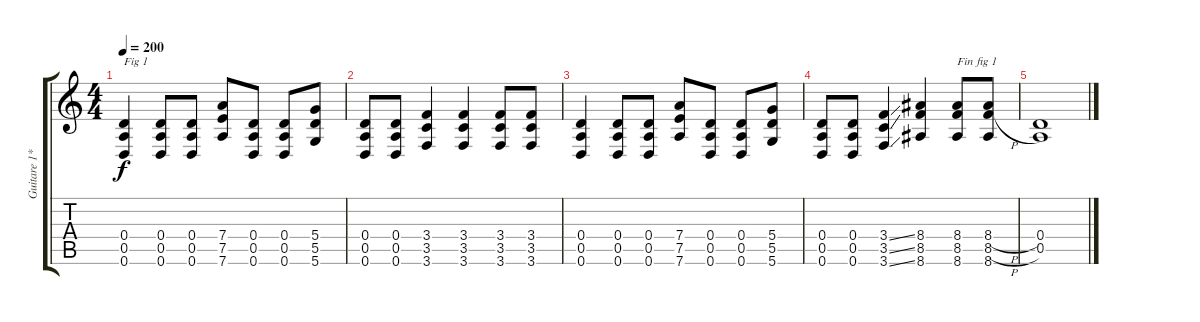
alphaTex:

\track ("Guitare 1* dropped D" "Guitare 1*") {instrument distortionguitar}
\staff {score tabs}
\tuning (E4 B3 G3 D3 A2 D2) {hide}
\ts (4 4)
\tempo 200
\clef g2
\ks c
(0.4 0.5 0.6).4{txt "Fig 1" dy f} (0.4 0.5 0.6).8 (0.4 0.5 0.6).8 (7.4 7.5 7.6).8 (0.4 0.5 0.6).8 (0.4 0.5 0.6).8 (5.4 5.5 5.6).8 |
(0.4 0.5 0.6).8 (0.4 0.5 0.6).8 (3.4 3.5 3.6).4 (3.4 3.5 3.6).4 (3.4 3.5 3.6).8 (3.4 3.5 3.6).8 |
(0.4 0.5 0.6).4 (0.4 0.5 0.6).8 (0.4 0.5 0.6).8 (7.4 7.5 7.6).8 (0.4 0.5 0.6).8 (0.4 0.5 0.6).8 (5.4 5.5 5.6).8 |
(0.4 0.5 0.6).8 (0.4 0.5 0.6).8 (3.4{ss} 3.5{ss} 3.6{ss}).4 (8.4 8.5 8.6).4 (8.4 8.5 8.6).8{txt "Fin fig 1"} (8.4{h} 8.5{h} 8.6).8 |
(0.4 0.5).1
